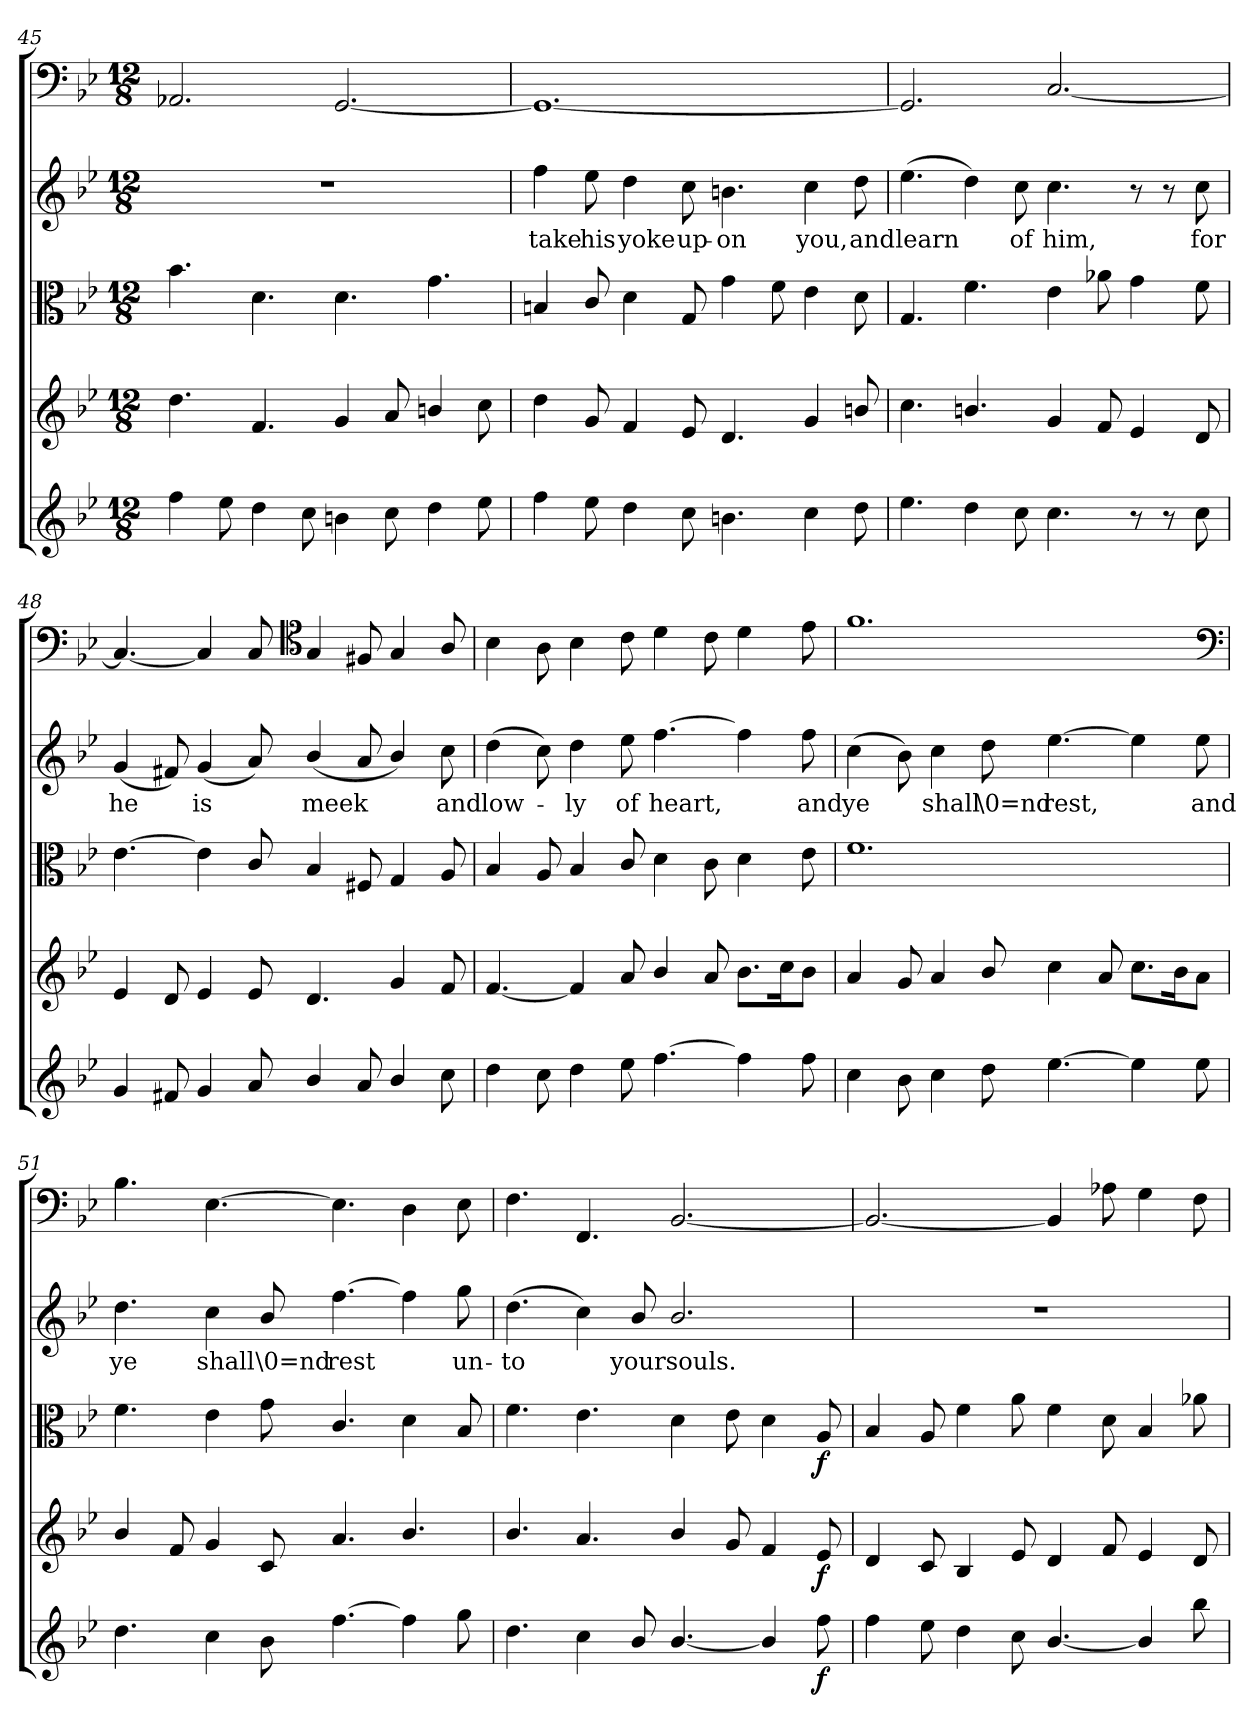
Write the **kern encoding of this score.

**kern	**dynam	**kern	**dynam	**kern	**dynam	**kern	**text	**kern
*part5	*part5	*part4	*part4	*part3	*part3	*part2	*part2	*part1
*staff5	*staff5	*staff4	*staff4	*staff3	*staff3	*staff2	*staff2	*staff1
*clefG2	*	*clefG2	*	*clefC3	*	*clefG2	*	*clefF4
*k[b-e-]	*	*k[b-e-]	*	*k[b-e-]	*	*k[b-e-]	*	*k[b-e-]
*B-:	*	*B-:	*	*B-:	*	*B-:	*	*B-:
*M12/8	*	*M12/8	*	*M12/8	*	*M12/8	*	*M12/8
=45	=45	=45	=45	=45	=45	=45	=45	=45
4ff\	.	4.dd\	.	4.b-\	.	1.r	.	2.AA-X/
8ee-\	.	.	.	.	.	.	.	.
4dd\	.	4.f/	.	4.d\	.	.	.	.
8cc\	.	.	.	.	.	.	.	.
4bn\	.	4g/	.	4.d\	.	.	.	[2.GG/
8cc\	.	8a/	.	.	.	.	.	.
4dd\	.	4bn/	.	4.g\	.	.	.	.
8ee-\	.	8cc\	.	.	.	.	.	.
=46	=46	=46	=46	=46	=46	=46	=46	=46
4ff\	.	4dd\	.	4Bn/	.	4ff\	take	1.GG/_
8ee-\	.	8g/	.	8c/	.	8ee-\	his	.
4dd\	.	4f/	.	4d\	.	4dd\	yoke	.
8cc\	.	8e-/	.	8G/	.	8cc\	up-	.
4.bn\	.	4.d/	.	4g\	.	4.bn\	-on	.
.	.	.	.	8f\	.	.	.	.
4cc\	.	4g/	.	4e-\	.	4cc\	you,	.
8dd\	.	8bn/	.	8d\	.	8dd\	and	.
=47	=47	=47	=47	=47	=47	=47	=47	=47
4.ee-\	.	4.cc\	.	4.G/	.	(4.ee-\	learn	2.GG/]
4dd\	.	4.bn/	.	4.f\	.	4dd\)	.	.
8cc\	.	.	.	.	.	8cc\	of	.
4.cc\	.	4g/	.	4e-\	.	4.cc\	him,	[2.C/
.	.	8f/	.	8a-X\	.	.	.	.
8r	.	4e-/	.	4g\	.	8r	.	.
8r	.	.	.	.	.	8r	.	.
8cc\	.	8d/	.	8f\	.	8cc\	for	.
=48	=48	=48	=48	=48	=48	=48	=48	=48
4g/	.	4e-/	.	[4.e-\	.	(4g/	he	4.C/_
8f#X/	.	8d/	.	.	.	8f#X/)	.	.
4g/	.	4e-/	.	4e-\]	.	(4g/	is	4C/]
8a/	.	8e-/	.	8c/	.	8a/)	.	8C/
*	*	*	*	*	*	*	*	*clefC4
4b-/	.	4.d/	.	4B-/	.	(4b-/	meek	4G/
8a/	.	.	.	8F#X/	.	8a/	.	8F#X/
4b-/	.	4g/	.	4G/	.	4b-/)	.	4G/
8cc\	.	8f/	.	8A/	.	8cc\	and	8A/
=49	=49	=49	=49	=49	=49	=49	=49	=49
4dd\	.	[4.f/	.	4B-/	.	(4dd\	low-	4B-\
8cc\	.	.	.	8A/	.	8cc\)	.	8A\
4dd\	.	4f/]	.	4B-/	.	4dd\	-ly	4B-\
8ee-\	.	8a/	.	8c/	.	8ee-\	of	8c\
[4.ff\	.	4b-/	.	4d\	.	[4.ff\	heart,	4d\
.	.	8a/	.	8c\	.	.	.	8c\
4ff\]	.	8.b-\L	.	4d\	.	4ff\]	.	4d\
.	.	16cc\K	.	.	.	.	.	.
8ff\	.	8b-\J	.	8e-\	.	8ff\	and	8e-\
=50	=50	=50	=50	=50	=50	=50	=50	=50
4cc\	.	4a/	.	1.f\	.	(4cc\	ye	1.f\
8b-\	.	8g/	.	.	.	8b-\)	.	.
4cc\	.	4a/	.	.	.	4cc\	shall	.
8dd\	.	8b-/	.	.	.	8dd\	\0=nd	.
[4.ee-\	.	4cc\	.	.	.	[4.ee-\	rest,	.
.	.	8a/	.	.	.	.	.	.
4ee-\]	.	8.cc\L	.	.	.	4ee-\]	.	.
.	.	16b-\K	.	.	.	.	.	.
8ee-\	.	8a\J	.	.	.	8ee-\	and	.
*	*	*	*	*	*	*	*	*clefF4
=51	=51	=51	=51	=51	=51	=51	=51	=51
4.dd\	.	4b-/	.	4.f\	.	4.dd\	ye	4.B-\
.	.	8f/	.	.	.	.	.	.
4cc\	.	4g/	.	4e-\	.	4cc\	shall	[4.E-\
8b-\	.	8c/	.	8g\	.	8b-/	\0=nd	.
[4.ff\	.	4.a/	.	4.c/	.	[4.ff\	rest	4.E-\]
4ff\]	.	4.b-/	.	4d\	.	4ff\]	.	4D\
8gg\	.	.	.	8B-/	.	8gg\	un-	8E-\
=52	=52	=52	=52	=52	=52	=52	=52	=52
4.dd\	.	4.b-/	.	4.f\	.	(4.dd\	-to	4.F\
4cc\	.	4.a/	.	4.e-\	.	4cc\)	.	4.FF/
8b-/	.	.	.	.	.	8b-/	your	.
[4.b-/	.	4b-/	.	4d\	.	2.b-/	souls.	[2.BB-/
.	.	8g/	.	8e-\	.	.	.	.
4b-/]	.	4f/	.	4d\	.	.	.	.
8ff\	f	8e-/	f	8A/	f	.	.	.
=53	=53	=53	=53	=53	=53	=53	=53	=53
4ff\	.	4d/	.	4B-/	.	1.r	.	2.BB-/_
8ee-\	.	8c/	.	8A/	.	.	.	.
4dd\	.	4B-/	.	4f\	.	.	.	.
8cc\	.	8e-/	.	8a\	.	.	.	.
[4.b-/	.	4d/	.	4f\	.	.	.	4BB-/]
.	.	8f/	.	8d\	.	.	.	8A-X\
4b-/]	.	4e-/	.	4B-/	.	.	.	4G\
8bb-\	.	8d/	.	8a-X\	.	.	.	8F\
=	=	=	=	=	=	=	=	=
*-	*-	*-	*-	*-	*-	*-	*-	*-
